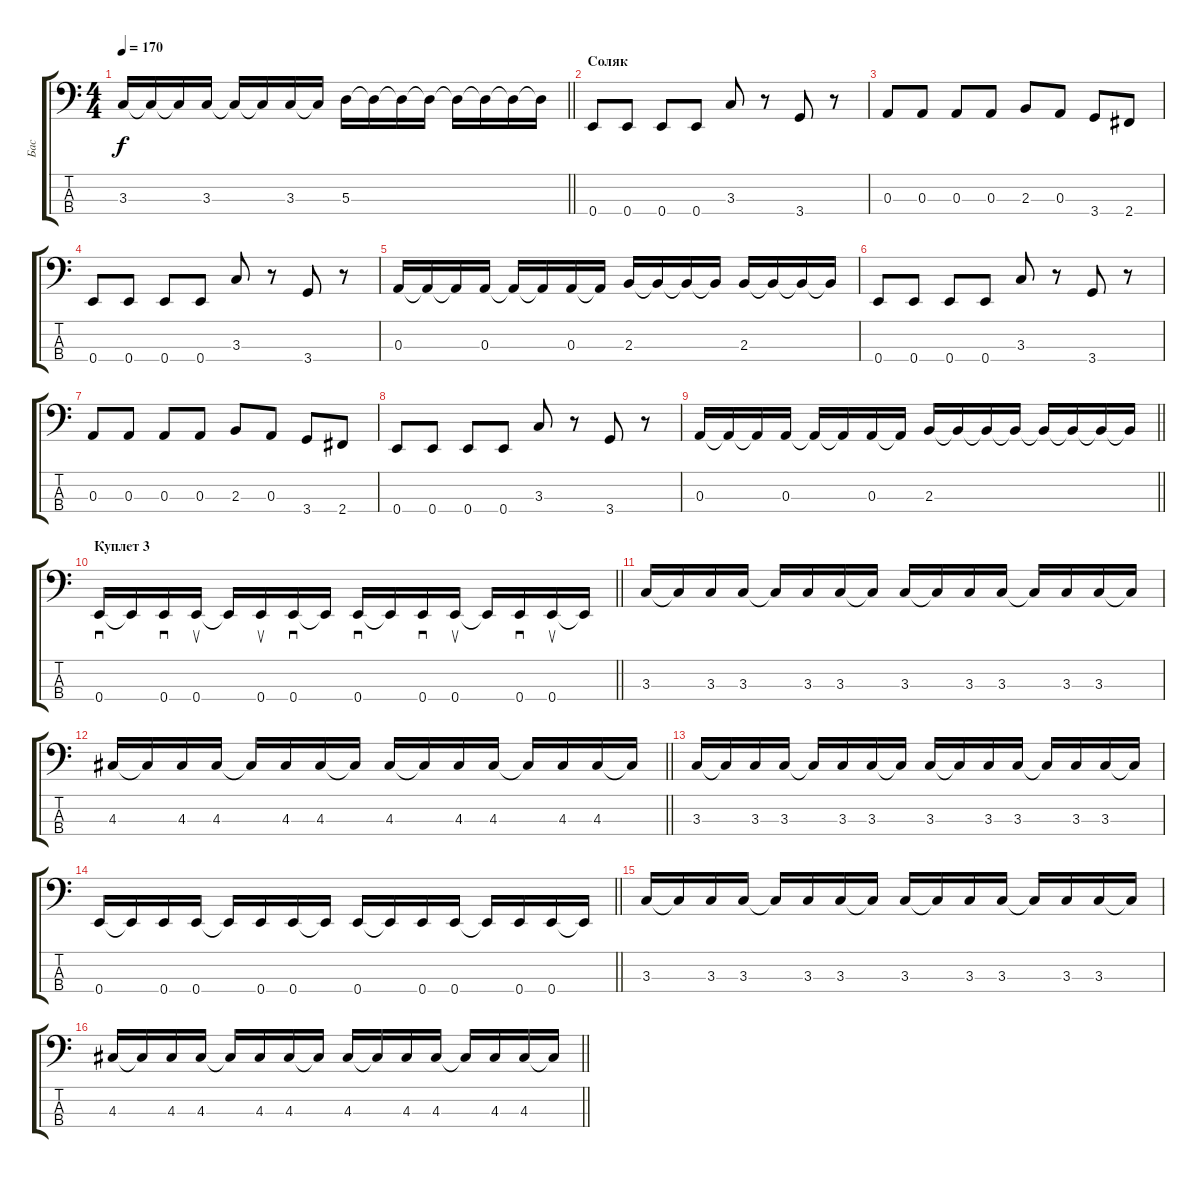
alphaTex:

\track ("Бас" "Бас") {instrument electricbasspick}
\staff {score tabs}
\tuning (G2 D2 A1 E1) {hide}
\ts (4 4)
\tempo 170
\clef f4
\barLineRight lightlight
\ks c
3.3.16{dy f} 3.3{t}.16 3.3{t}.16 3.3.16 3.3{t}.16 3.3{t}.16 3.3.16 3.3{t}.16 5.3.16 5.3{t}.16 5.3{t}.16 5.3{t}.16 5.3{t}.16 5.3{t}.16 5.3{t}.16 5.3{t}.16 |
\section ("" "Соляк")
0.4.8 0.4.8 0.4.8 0.4.8 3.3.8 r.8 3.4.8 r.8 |
0.3.8 0.3.8 0.3.8 0.3.8 2.3.8 0.3.8 3.4.8 2.4.8 |
0.4.8 0.4.8 0.4.8 0.4.8 3.3.8 r.8 3.4.8 r.8 |
0.3.16 0.3{t}.16 0.3{t}.16 0.3.16 0.3{t}.16 0.3{t}.16 0.3.16 0.3{t}.16 2.3.16 2.3{t}.16 2.3{t}.16 2.3{t}.16 2.3.16 2.3{t}.16 2.3{t}.16 2.3{t}.16 |
0.4.8 0.4.8 0.4.8 0.4.8 3.3.8 r.8 3.4.8 r.8 |
0.3.8 0.3.8 0.3.8 0.3.8 2.3.8 0.3.8 3.4.8 2.4.8 |
0.4.8 0.4.8 0.4.8 0.4.8 3.3.8 r.8 3.4.8 r.8 |
\barLineRight lightlight
0.3.16 0.3{t}.16 0.3{t}.16 0.3.16 0.3{t}.16 0.3{t}.16 0.3.16 0.3{t}.16 2.3.16 2.3{t}.16 2.3{t}.16 2.3{t}.16 2.3{t}.16 2.3{t}.16 2.3{t}.16 2.3{t}.16 |
\section ("" "Куплет 3")
\barLineRight lightlight
0.4.16{sd} 0.4{t}.16 0.4.16{sd} 0.4.16{su} 0.4{t}.16 0.4.16{su} 0.4.16{sd} 0.4{t}.16 0.4.16{sd} 0.4{t}.16 0.4.16{sd} 0.4.16{su} 0.4{t}.16 0.4.16{sd} 0.4.16{su} 0.4{t}.16 |
3.3.16 3.3{t}.16 3.3.16 3.3.16 3.3{t}.16 3.3.16 3.3.16 3.3{t}.16 3.3.16 3.3{t}.16 3.3.16 3.3.16 3.3{t}.16 3.3.16 3.3.16 3.3{t}.16 |
\barLineRight lightlight
4.3.16 4.3{t}.16 4.3.16 4.3.16 4.3{t}.16 4.3.16 4.3.16 4.3{t}.16 4.3.16 4.3{t}.16 4.3.16 4.3.16 4.3{t}.16 4.3.16 4.3.16 4.3{t}.16 |
3.3.16 3.3{t}.16 3.3.16 3.3.16 3.3{t}.16 3.3.16 3.3.16 3.3{t}.16 3.3.16 3.3{t}.16 3.3.16 3.3.16 3.3{t}.16 3.3.16 3.3.16 3.3{t}.16 |
\barLineRight lightlight
0.4.16 0.4{t}.16 0.4.16 0.4.16 0.4{t}.16 0.4.16 0.4.16 0.4{t}.16 0.4.16 0.4{t}.16 0.4.16 0.4.16 0.4{t}.16 0.4.16 0.4.16 0.4{t}.16 |
3.3.16 3.3{t}.16 3.3.16 3.3.16 3.3{t}.16 3.3.16 3.3.16 3.3{t}.16 3.3.16 3.3{t}.16 3.3.16 3.3.16 3.3{t}.16 3.3.16 3.3.16 3.3{t}.16 |
\barLineRight lightlight
4.3.16 4.3{t}.16 4.3.16 4.3.16 4.3{t}.16 4.3.16 4.3.16 4.3{t}.16 4.3.16 4.3{t}.16 4.3.16 4.3.16 4.3{t}.16 4.3.16 4.3.16 4.3{t}.16
